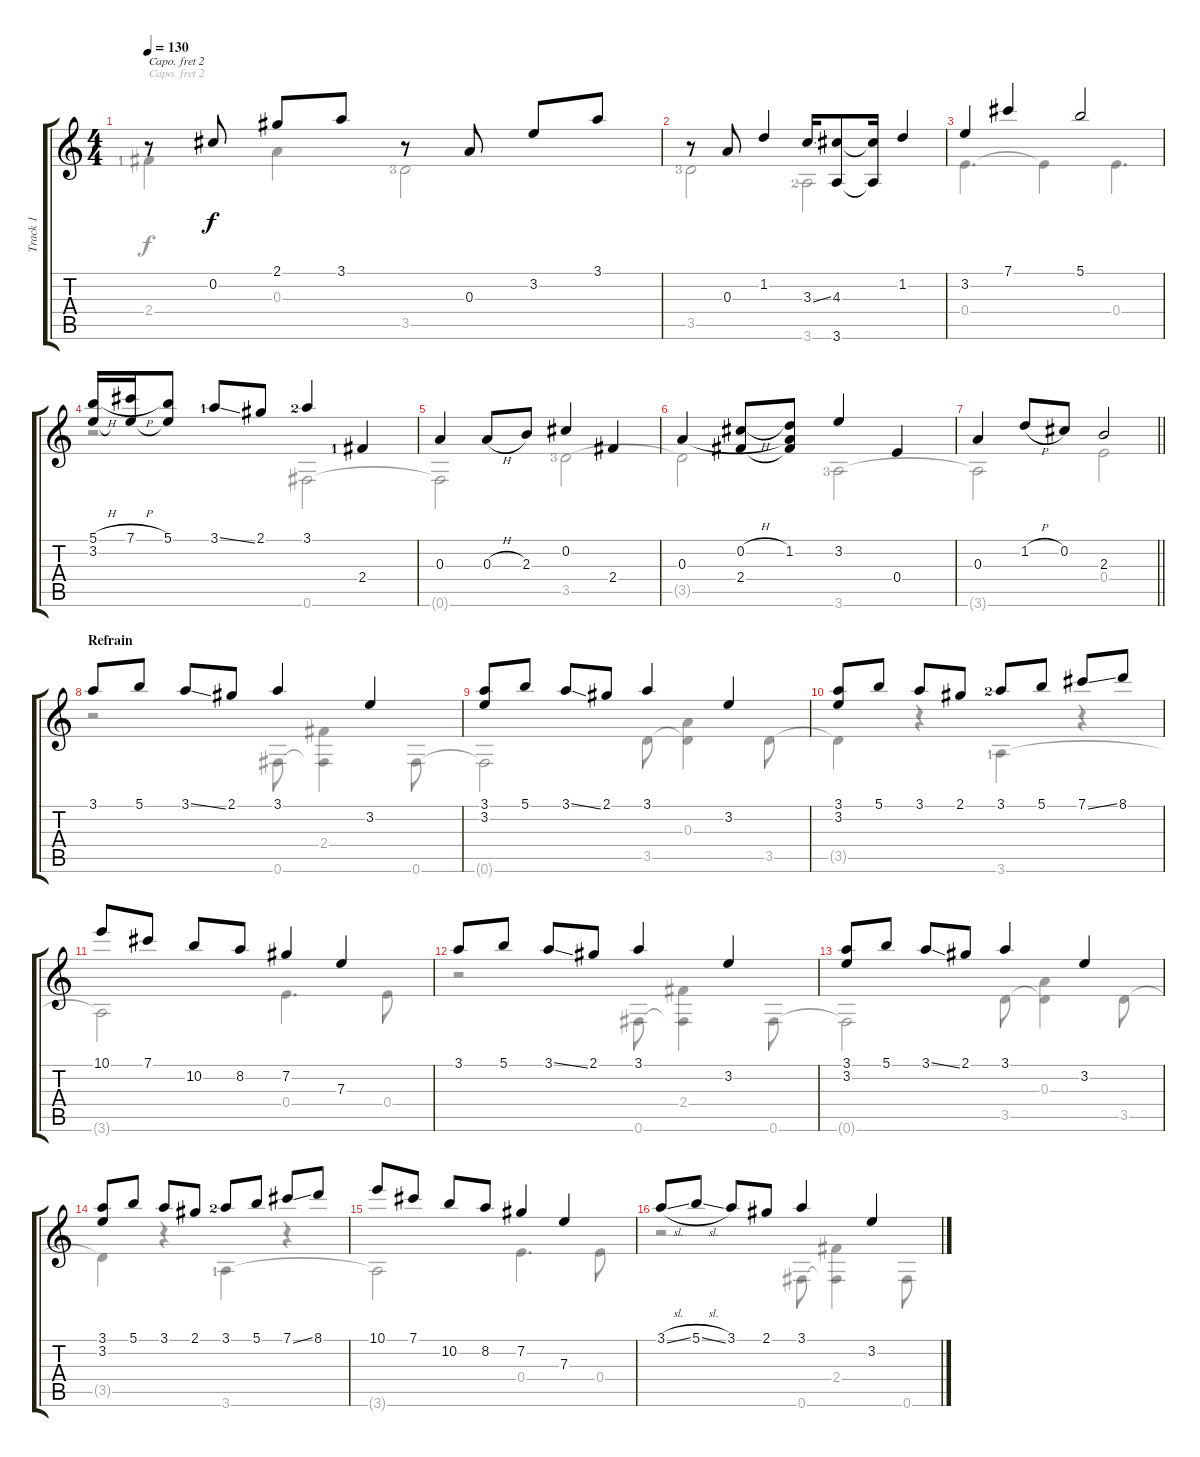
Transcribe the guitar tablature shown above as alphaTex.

\track ("Track 1" "Track 1") {instrument acousticguitarsteel}
\staff {score tabs}
\capo 2
\tuning (E4 B3 G3 D3 A2 E2) {hide}
\voice
\ts (4 4)
\tempo 130
\clef g2
\ks c
r.8{dy f} 0.2.8 2.1.8 3.1.8 r.8 0.3.8 3.2.8 3.1.8 |
r.8 0.3.8 1.2.4 3.3{ss}.16 (4.3 3.6).8 (4.3{t} 3.6{t}).16 1.2.4 |
3.2.4 7.1.4 5.1.2 |
(5.1{h} 3.2).16 (7.1{h} 3.2{t}).16 (5.1 3.2{t}).8 3.1{ss lf 2}.8 2.1.8 3.1{lf 3}.4 2.4{lf 2}.4 |
0.3.4 0.3{h}.8 2.3.8 0.2.4 2.4.4 |
0.3.4 (0.2{h} 2.4).8 (1.2 0.3{t} 2.4{t}).8 3.2.4 0.4.4 |
\barLineRight lightlight
0.3.4 1.2{h}.8 0.2.8 2.3.2 |
\section ("" "Refrain")
3.1.8 5.1.8 3.1{ss}.8 2.1.8 3.1.4 3.2.4 |
(3.1 3.2).8 5.1.8 3.1{ss}.8 2.1.8 3.1.4 3.2.4 |
(3.1 3.2).8 5.1.8 3.1.8 2.1.8 3.1{lf 3}.8 5.1.8 7.1{ss}.8 8.1.8 |
10.1.8 7.1.8 10.2.8 8.2.8 7.2.4 7.3.4 |
3.1.8 5.1.8 3.1{ss}.8 2.1.8 3.1.4 3.2.4 |
(3.1 3.2).8 5.1.8 3.1{ss}.8 2.1.8 3.1.4 3.2.4 |
(3.1 3.2).8 5.1.8 3.1.8 2.1.8 3.1{lf 3}.8 5.1.8 7.1{ss}.8 8.1.8 |
10.1.8 7.1.8 10.2.8 8.2.8 7.2.4 7.3.4 |
3.1{sl}.8 5.1{sl}.8 3.1.8 2.1.8 3.1.4 3.2.4
\voice
\clef g2
\ottava regular
\simile none
\ks c
2.4{lf 2}.4{dy f} 0.3.4 3.5{lf 4}.2 |
3.5{lf 4}.2 3.6{lf 3}.2 |
0.4.4{d} 0.4{t}.4 0.4.4{d} |
r.2 0.6.2 |
0.6{t}.2 3.5{lf 4}.2 |
3.5{t}.2 3.6{lf 4}.2 |
\barLineRight lightlight
3.6{t}.2 0.4.2 |
r.2 0.6.8 (2.4 0.6{t}).4 0.6.8 |
0.6{t}.2 3.5.8 (0.3 3.5{t}).4 3.5.8 |
3.5{t}.4 r.4 3.6{lf 2}.4 r.4 |
3.6{t}.2 0.4.4{d} 0.4.8 |
r.2 0.6.8 (2.4 0.6{t}).4 0.6.8 |
0.6{t}.2 3.5.8 (0.3 3.5{t}).4 3.5.8 |
3.5{t}.4 r.4 3.6{lf 2}.4 r.4 |
3.6{t}.2 0.4.4{d} 0.4.8 |
r.2 0.6.8 (2.4 0.6{t}).4 0.6.8
